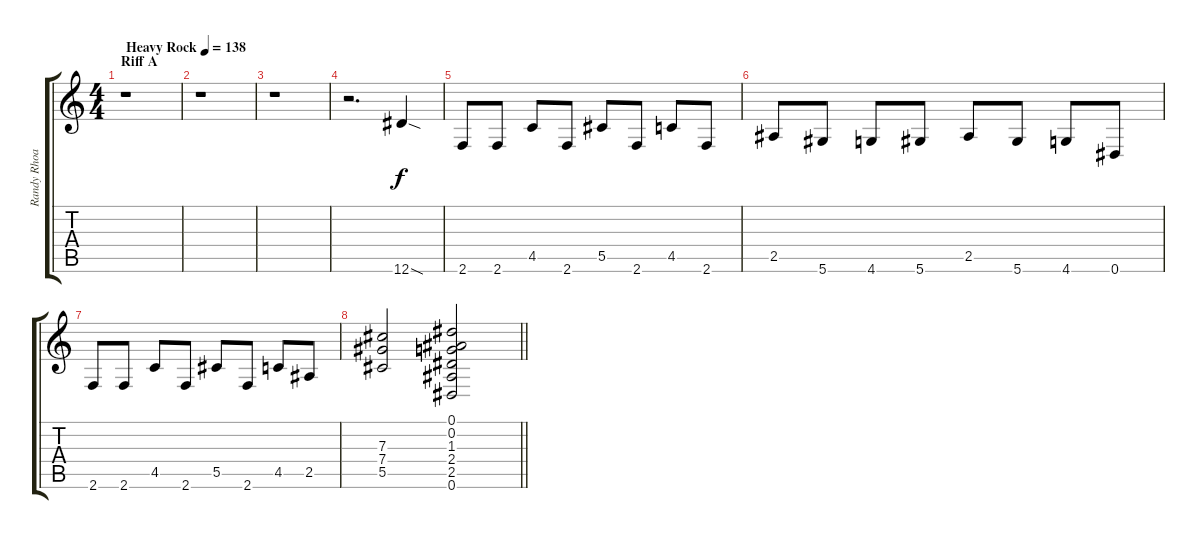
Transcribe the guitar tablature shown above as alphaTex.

\track ("Randy Rhoads" "Randy Rhoa") {instrument distortionguitar}
\staff {score tabs}
\tuning (Eb4 Bb3 Gb3 Db3 Ab2 Eb2) {hide}
\ts (4 4)
\section ("" "Riff A")
\tempo (138 "Heavy Rock")
\clef g2
\ks c
r.1{dy f instrument distortionguitar} |
r.1 |
r.1 |
r.2{d} 12.6{sod}.4 |
2.6.8 2.6.8 4.5.8 2.6.8 5.5.8 2.6.8 4.5.8 2.6.8 |
2.5.8 5.6.8 4.6.8 5.6.8 2.5.8 5.6.8 4.6.8 0.6.8 |
2.6.8 2.6.8 4.5.8 2.6.8 5.5.8 2.6.8 4.5.8 2.5.8 |
\barLineRight lightlight
(7.3 7.4 5.5).2 (0.1 0.2 1.3 2.4 2.5 0.6).2
